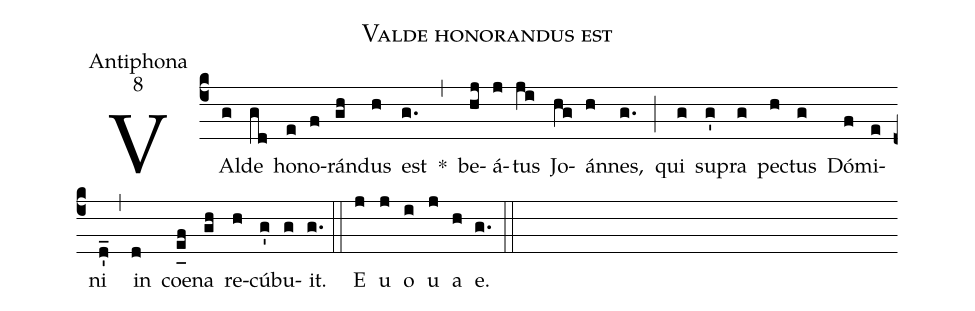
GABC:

name:Valde honorandus est;
office-part:Antiphona;
mode:8;
%%
(c4) VAl(g)de(gd) ho(e)no(f)rán(gh)dus(h) est(g.) *(,) be(hj)á(j)tus(ji) Jo(hg)án(h)nes,(g.) (;) qui(g) su(g')pra(g) pe(h)ctus(g) Dó(f)mi(e)ni(d'_) (,) in(d) coe(e_[uh:l]f)na(gh) re(h)cú(g')bu(g)it.(g.) (::) <eu>E(j) u(j) o(i) u(j) a(h) e.</eu>(g.) (::)
